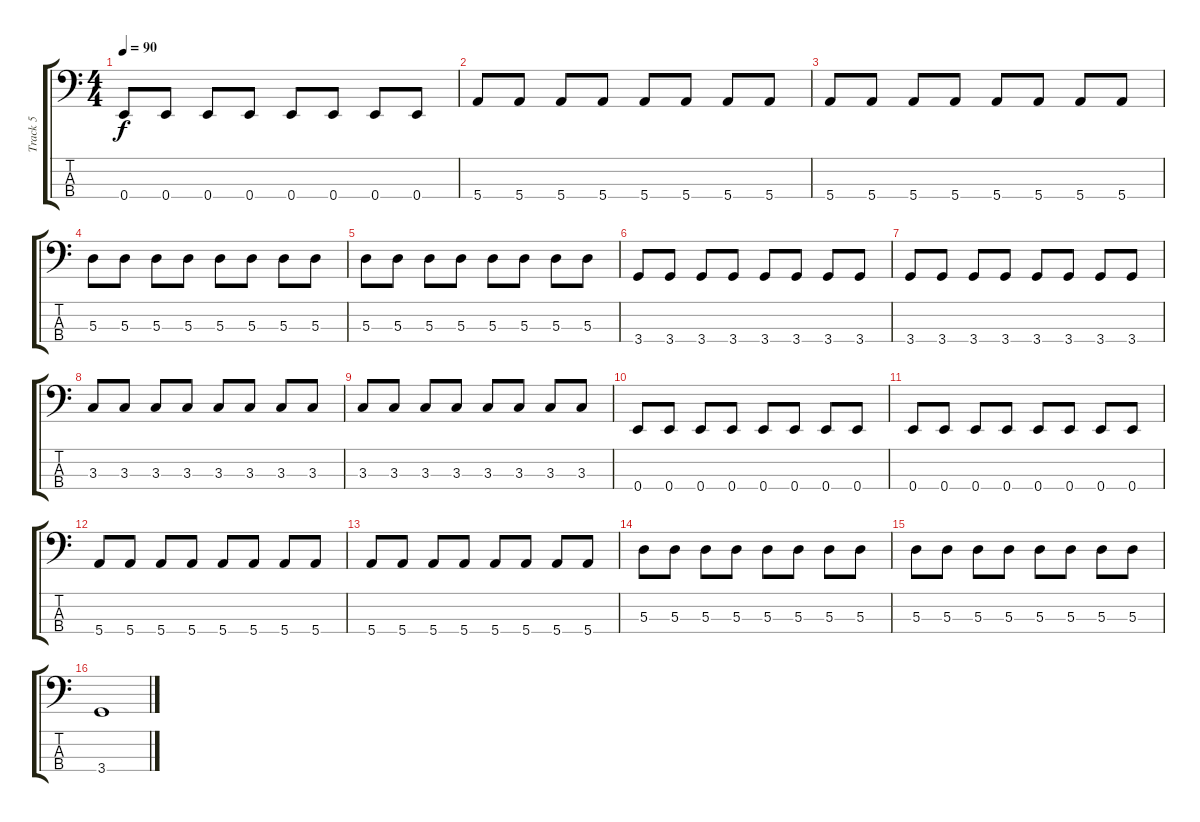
\track ("Track 5" "Track 5") {instrument electricbassfinger}
\staff {score tabs}
\tuning (G2 D2 A1 E1) {hide}
\ts (4 4)
\tempo 90
\clef f4
\ks c
0.4.8{dy f} 0.4.8 0.4.8 0.4.8 0.4.8 0.4.8 0.4.8 0.4.8 |
5.4.8 5.4.8 5.4.8 5.4.8 5.4.8 5.4.8 5.4.8 5.4.8 |
5.4.8 5.4.8 5.4.8 5.4.8 5.4.8 5.4.8 5.4.8 5.4.8 |
5.3.8 5.3.8 5.3.8 5.3.8 5.3.8 5.3.8 5.3.8 5.3.8 |
5.3.8 5.3.8 5.3.8 5.3.8 5.3.8 5.3.8 5.3.8 5.3.8 |
3.4.8 3.4.8 3.4.8 3.4.8 3.4.8 3.4.8 3.4.8 3.4.8 |
3.4.8 3.4.8 3.4.8 3.4.8 3.4.8 3.4.8 3.4.8 3.4.8 |
3.3.8 3.3.8 3.3.8 3.3.8 3.3.8 3.3.8 3.3.8 3.3.8 |
3.3.8 3.3.8 3.3.8 3.3.8 3.3.8 3.3.8 3.3.8 3.3.8 |
0.4.8 0.4.8 0.4.8 0.4.8 0.4.8 0.4.8 0.4.8 0.4.8 |
0.4.8 0.4.8 0.4.8 0.4.8 0.4.8 0.4.8 0.4.8 0.4.8 |
5.4.8 5.4.8 5.4.8 5.4.8 5.4.8 5.4.8 5.4.8 5.4.8 |
5.4.8 5.4.8 5.4.8 5.4.8 5.4.8 5.4.8 5.4.8 5.4.8 |
5.3.8 5.3.8 5.3.8 5.3.8 5.3.8 5.3.8 5.3.8 5.3.8 |
5.3.8 5.3.8 5.3.8 5.3.8 5.3.8 5.3.8 5.3.8 5.3.8 |
3.4.1
